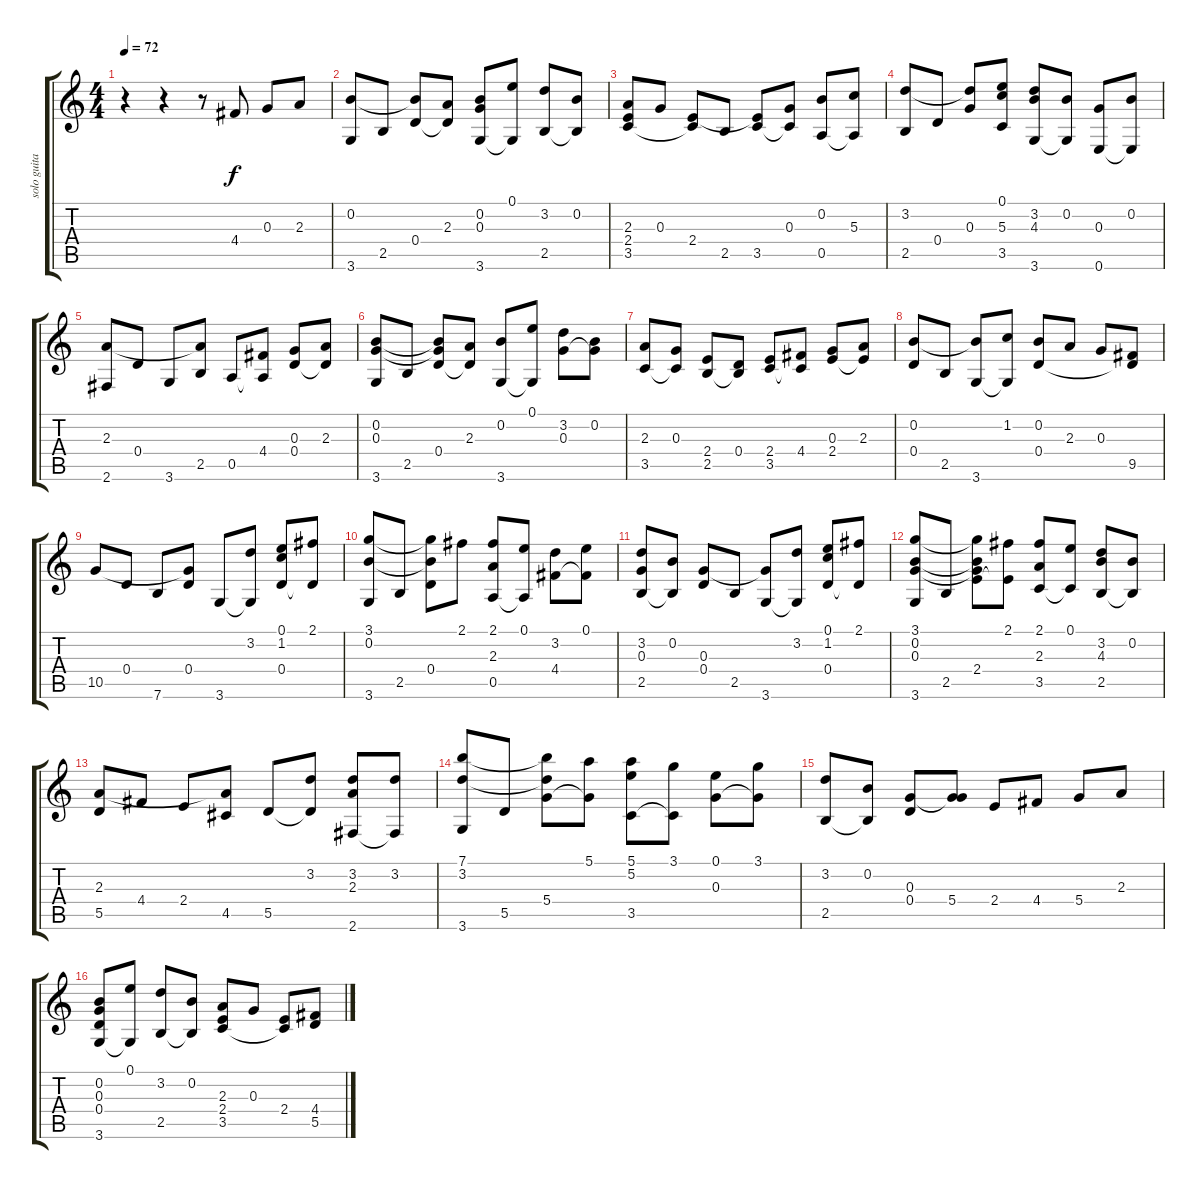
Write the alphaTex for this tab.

\track ("solo guitar" "solo guita") {instrument acousticguitarnylon}
\staff {score tabs}
\tuning (E4 B3 G3 D3 A2 E2) {hide}
\ts (4 4)
\tempo 72
\clef g2
\ks c
r.4{dy f instrument acousticguitarnylon} r.4 r.8 4.4.8 0.3.8 2.3.8 |
(0.2 3.6).8 2.5.8 (0.2{t} 0.4).8 (2.3 0.4{t}).8 (0.2 0.3 3.6).8 (0.1 3.6{t}).8 (3.2 2.5).8 (0.2 2.5{t}).8 |
(2.3 2.4 3.5).8 0.3.8 (2.4 3.5{t}).8 2.5.8 (2.4{t} 3.5).8 (0.3 3.5{t}).8 (0.2 0.5).8 (5.3 0.5{t}).8 |
(3.2 2.5).8 0.4.8 (3.2{t} 0.3).8 (0.1 5.3 3.5).8 (3.2 4.3 3.6).8 (0.2 3.6{t}).8 (0.3 0.6).8 (0.2 0.6{t}).8 |
(2.3 2.6).8 0.4.8 3.6.8 (2.3{t} 2.5).8 0.5.8 (4.4 0.5{t}).8 (0.3 0.4).8 (2.3 0.4{t}).8 |
(0.2 0.3 3.6).8 2.5.8 (0.2{t} 0.3{t} 0.4).8 (2.3 0.4{t}).8 (0.2 3.6).8 (0.1 3.6{t}).8 (3.2 0.3).8 (0.2 0.3{t}).8 |
(2.3 3.5).8 (0.3 3.5{t}).8 (2.4 2.5).8 (0.4 2.5{t}).8 (2.4 3.5).8 (4.4 3.5{t}).8 (0.3 2.4).8 (2.3 2.4{t}).8 |
(0.2 0.4).8 2.5.8 (0.2{t} 3.6).8 (1.2 3.6{t}).8 (0.2 0.4).8 2.3.8 0.3.8 (0.4{t} 9.5).8 |
10.5.8 0.4.8 7.6.8 (0.4 10.5{t}).8 3.6.8 (3.2 3.6{t}).8 (0.1 1.2 0.4).8 (2.1 0.4{t}).8 |
(3.1 0.2 3.6).8 2.5.8 (3.1{t} 0.2{t} 0.4).8 2.1.8 (2.1 2.3 0.5).8 (0.1 0.5{t}).8 (3.2 4.4).8 (0.1 4.4{t}).8 |
(3.2 0.3 2.5).8 (0.2 2.5{t}).8 (0.3 0.4).8 2.5.8 (0.3{t} 3.6).8 (3.2 3.6{t}).8 (0.1 1.2 0.4).8 (2.1 0.4{t}).8 |
(3.1 0.2 0.3 3.6).8 2.5.8 (3.1{t} 0.2{t} 0.3{t} 2.4).8 (2.1 2.4{t}).8 (2.1 2.3 3.5).8 (0.1 3.5{t}).8 (3.2 4.3 2.5).8 (0.2 2.5{t}).8 |
(2.3 5.5).8 4.4.8 2.4.8 (2.3{t} 4.5).8 5.5.8 (3.2 5.5{t}).8 (3.2 2.3 2.6).8 (3.2 2.6{t}).8 |
(7.1 3.2 3.6).8 5.5.8 (7.1{t} 3.2{t} 5.4).8 (5.1 5.4{t}).8 (5.1 5.2 3.5).8 (3.1 3.5{t}).8 (0.1 0.3).8 (3.1 0.3{t}).8 |
(3.2 2.5).8 (0.2 2.5{t}).8 (0.3 0.4).8 (0.3{t} 5.4).8 2.4.8 4.4.8 5.4.8 2.3.8 |
(0.2 0.3 0.4 3.6).8 (0.1 3.6{t}).8 (3.2 2.5).8 (0.2 2.5{t}).8 (2.3 2.4 3.5).8 0.3.8 (2.4 3.5{t}).8 (4.4 5.5).8
